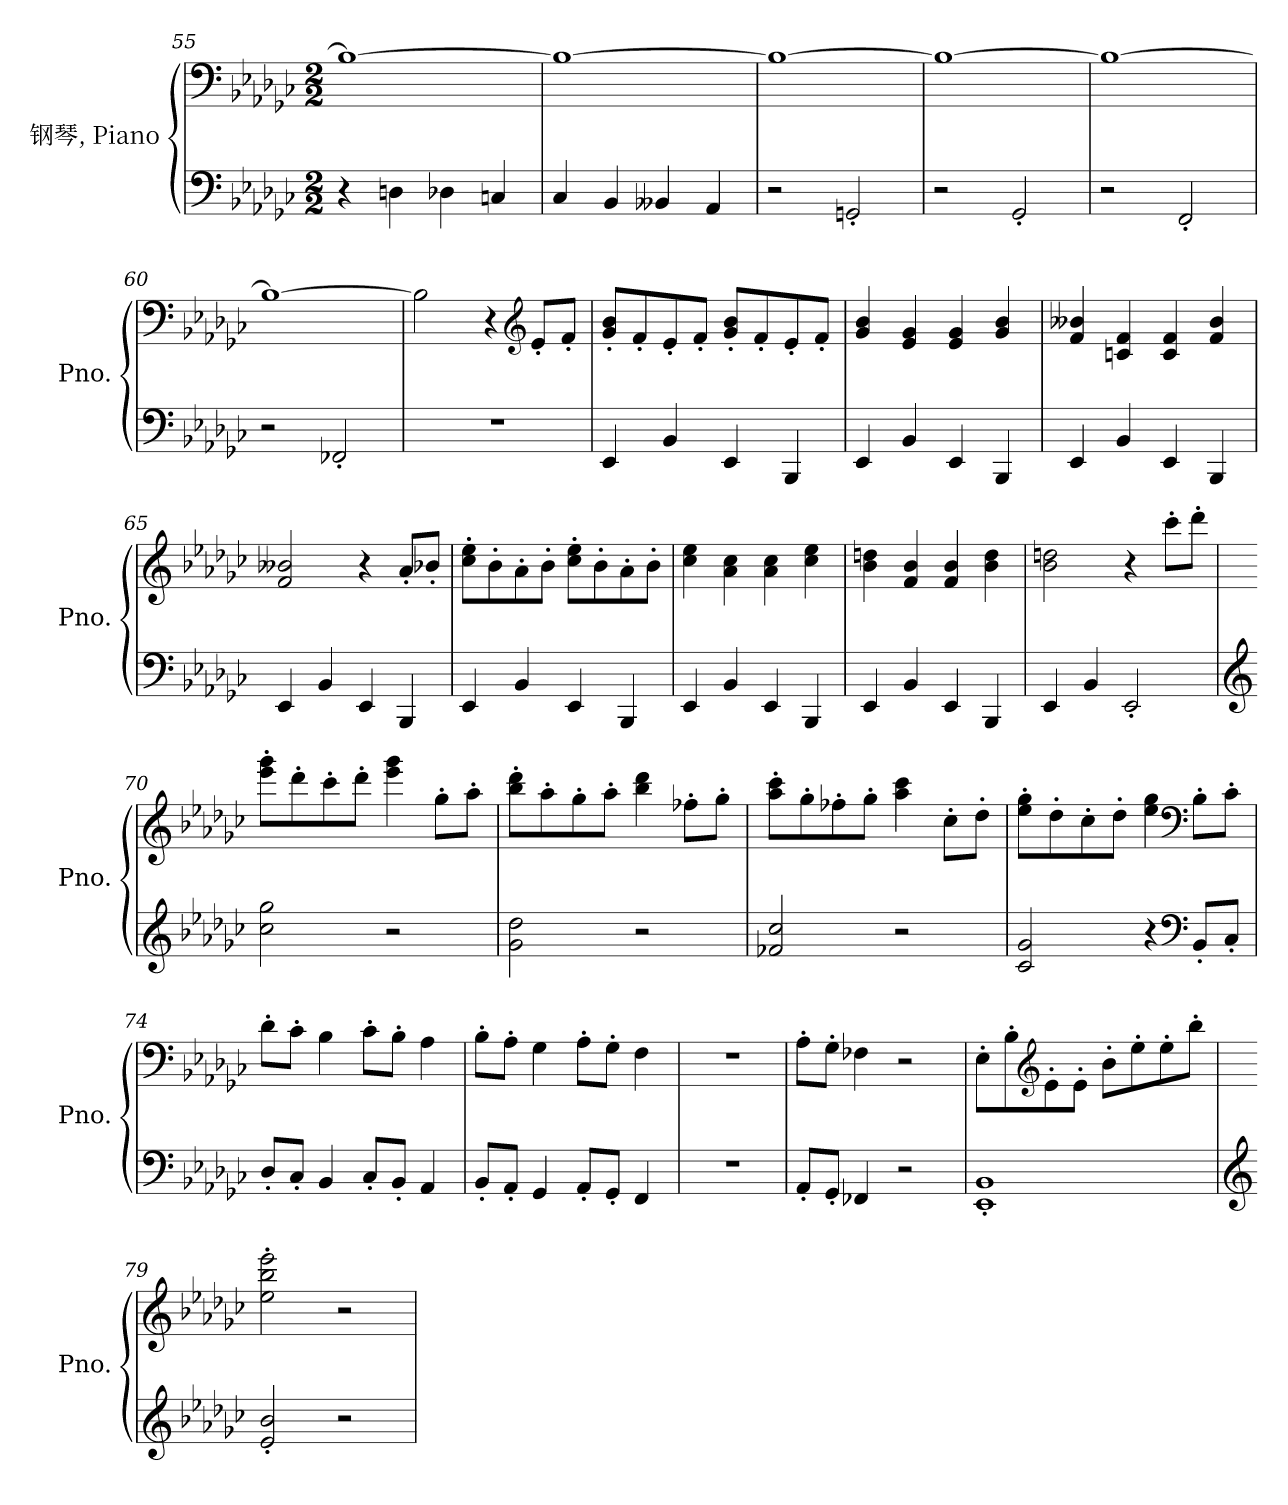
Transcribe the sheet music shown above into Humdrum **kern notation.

**kern	**kern
*part2	*part1
*staff2	*staff1
*I"钢琴, Piano	*I"钢琴, Piano
*I'Pno.	*I'Pno.
*clefF4	*clefF4
*k[b-e-a-d-g-c-]	*k[b-e-a-d-g-c-]
*M2/2	*M2/2
=55	=55
4r	1B-_
4Dn\	.
4D-X\	.
4Cn/	.
!!LO:LB:g=z
=56	=56
4C-/	1B-_
4BB-/	.
4BB--X/	.
4AA-/	.
=57	=57
2r	1B-_
2GGn'/	.
=58	=58
2r	1B-_
2GG-'/	.
=59	=59
2r	1B-_
2FF'/	.
=60	=60
2r	1B-_
2FF-X'/	.
=61	=61
1r	2B-\]
.	4r
*	*clefG2
.	8e-'/L
.	8f'/J
=62	=62
4EE-/	8g-/' 8b-/'L
.	8f'/
4BB-/	8e-'/
.	8f'/J
4EE-/	8g-/' 8b-/'L
.	8f'/
4BBB-/	8e-'/
.	8f'/J
!!LO:PB:g=z
=63	=63
4EE-/	4g-/ 4b-/
4BB-/	4e-/ 4g-/
4EE-/	4e-/ 4g-/
4BBB-/	4g-/ 4b-/
=64	=64
4EE-/	4f/ 4b--X/
4BB-/	4cn/ 4f/
4EE-/	4c/ 4f/
4BBB-/	4f/ 4b--/
=65	=65
4EE-/	2f/ 2b--X/
4BB-/	.
4EE-/	4r
4BBB-/	8a-'/L
.	8b-X'/J
=66	=66
4EE-/	8cc-\' 8ee-\'L
.	8b-'\
4BB-/	8a-'\
.	8b-'\J
4EE-/	8cc-\' 8ee-\'L
.	8b-'\
4BBB-/	8a-'\
.	8b-'\J
=67	=67
4EE-/	4cc-\ 4ee-\
4BB-/	4a-\ 4cc-\
4EE-/	4a-\ 4cc-\
4BBB-/	4cc-\ 4ee-\
=68	=68
4EE-/	4b-\ 4ddn\
4BB-/	4f/ 4b-/
4EE-/	4f/ 4b-/
4BBB-/	4b-\ 4dd\
!!LO:LB:g=z
=69	=69
4EE-/	2b-\ 2ddn\
4BB-/	.
2EE-'/	4r
.	8ccc-'\L
.	8ddd-'\J
=70	=70
*clefG2	*
2cc-\ 2gg-\	8eee-\' 8ggg-\'L
.	8ddd-'\
.	8ccc-'\
.	8ddd-'\J
2r	4eee-\ 4ggg-\
.	8gg-'\L
.	8aa-'\J
=71	=71
2g-\ 2dd-\	8bb-\' 8ddd-\'L
.	8aa-'\
.	8gg-'\
.	8aa-'\J
2r	4bb-\ 4ddd-\
.	8ff-X'\L
.	8gg-'\J
=72	=72
2f-X/ 2cc-/	8aa-\' 8ccc-\'L
.	8gg-'\
.	8ff-X'\
.	8gg-'\J
2r	4aa-\ 4ccc-\
.	8cc-'\L
.	8dd-'\J
!!LO:LB:g=z
=73	=73
2c-/ 2g-/	8ee-\' 8gg-\'L
.	8dd-'\
.	8cc-'\
.	8dd-'\J
4r	4ee-\ 4gg-\
*clefF4	*clefF4
8BB-'/L	8B-'\L
8C-'/J	8c-'\J
=74	=74
8D-'/L	8d-'\L
8C-'/J	8c-'\J
4BB-/	4B-\
8C-'/L	8c-'\L
8BB-'/J	8B-'\J
4AA-/	4A-\
=75	=75
8BB-'/L	8B-'\L
8AA-'/J	8A-'\J
4GG-/	4G-\
8AA-'/L	8A-'\L
8GG-'/J	8G-'\J
4FF/	4F\
=76	=76
1r	1r
=77	=77
8AA-'/L	8A-'\L
8GG-'/J	8G-'\J
4FF-X/	4F-X\
2r	2r
!!LO:LB:g=z
=78	=78
1EE-' 1BB-'	8E-'\L
.	8B-'\
*	*clefG2
.	8e-'\
.	8e-'\J
.	8b-'\L
.	8ee-'\
.	8ee-'\
.	8bb-'\J
=79	=79
*clefG2	*
2e-/' 2b-/'	2ee-\' 2bb-\' 2eee-\'
2r	2r
=	=
*-	*-
